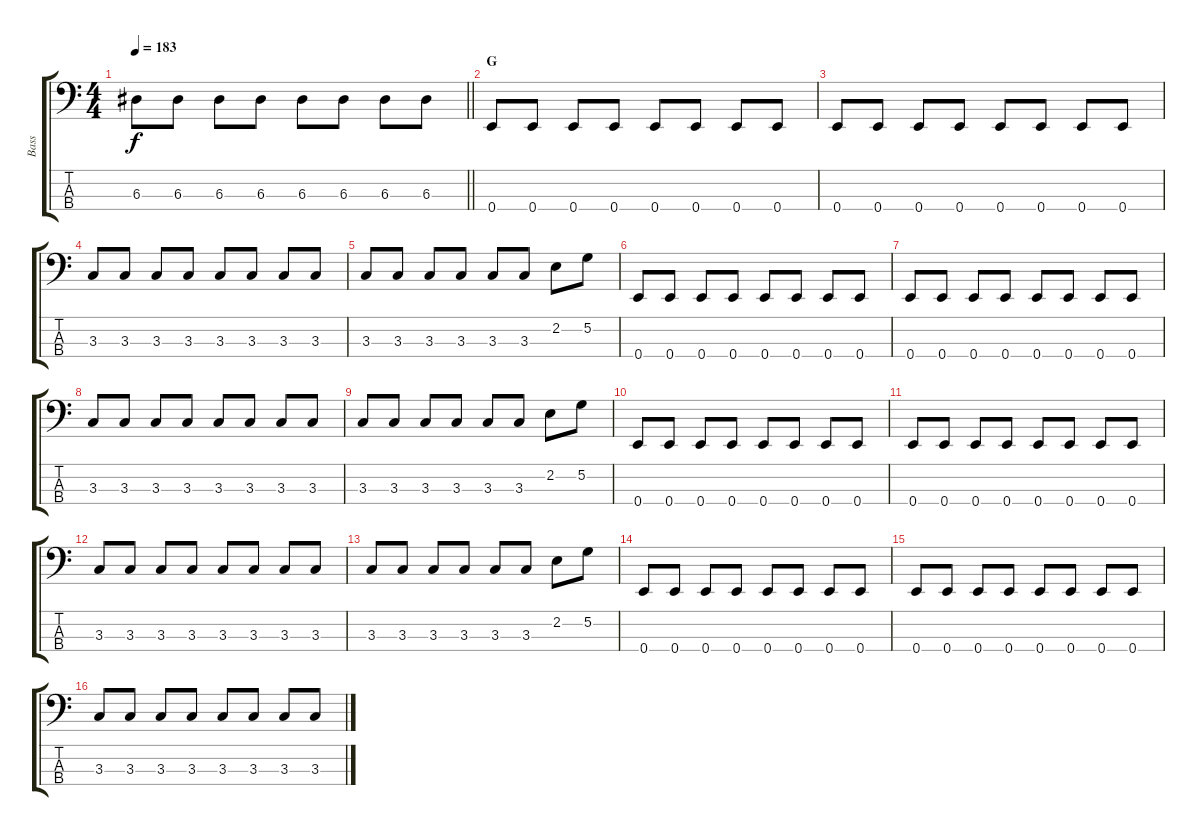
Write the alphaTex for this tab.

\track ("Bass" "Bass") {instrument electricbassfinger}
\staff {score tabs}
\tuning (G2 D2 A1 E1) {hide}
\ts (4 4)
\tempo 183
\clef f4
\barLineRight lightlight
\ks c
6.3.8{dy f} 6.3.8 6.3.8 6.3.8 6.3.8 6.3.8 6.3.8 6.3.8 |
\section ("" "G")
0.4.8 0.4.8 0.4.8 0.4.8 0.4.8 0.4.8 0.4.8 0.4.8 |
0.4.8 0.4.8 0.4.8 0.4.8 0.4.8 0.4.8 0.4.8 0.4.8 |
3.3.8 3.3.8 3.3.8 3.3.8 3.3.8 3.3.8 3.3.8 3.3.8 |
3.3.8 3.3.8 3.3.8 3.3.8 3.3.8 3.3.8 2.2.8 5.2.8 |
0.4.8 0.4.8 0.4.8 0.4.8 0.4.8 0.4.8 0.4.8 0.4.8 |
0.4.8 0.4.8 0.4.8 0.4.8 0.4.8 0.4.8 0.4.8 0.4.8 |
3.3.8 3.3.8 3.3.8 3.3.8 3.3.8 3.3.8 3.3.8 3.3.8 |
3.3.8 3.3.8 3.3.8 3.3.8 3.3.8 3.3.8 2.2.8 5.2.8 |
0.4.8 0.4.8 0.4.8 0.4.8 0.4.8 0.4.8 0.4.8 0.4.8 |
0.4.8 0.4.8 0.4.8 0.4.8 0.4.8 0.4.8 0.4.8 0.4.8 |
3.3.8 3.3.8 3.3.8 3.3.8 3.3.8 3.3.8 3.3.8 3.3.8 |
3.3.8 3.3.8 3.3.8 3.3.8 3.3.8 3.3.8 2.2.8 5.2.8 |
0.4.8 0.4.8 0.4.8 0.4.8 0.4.8 0.4.8 0.4.8 0.4.8 |
0.4.8 0.4.8 0.4.8 0.4.8 0.4.8 0.4.8 0.4.8 0.4.8 |
3.3.8 3.3.8 3.3.8 3.3.8 3.3.8 3.3.8 3.3.8 3.3.8
